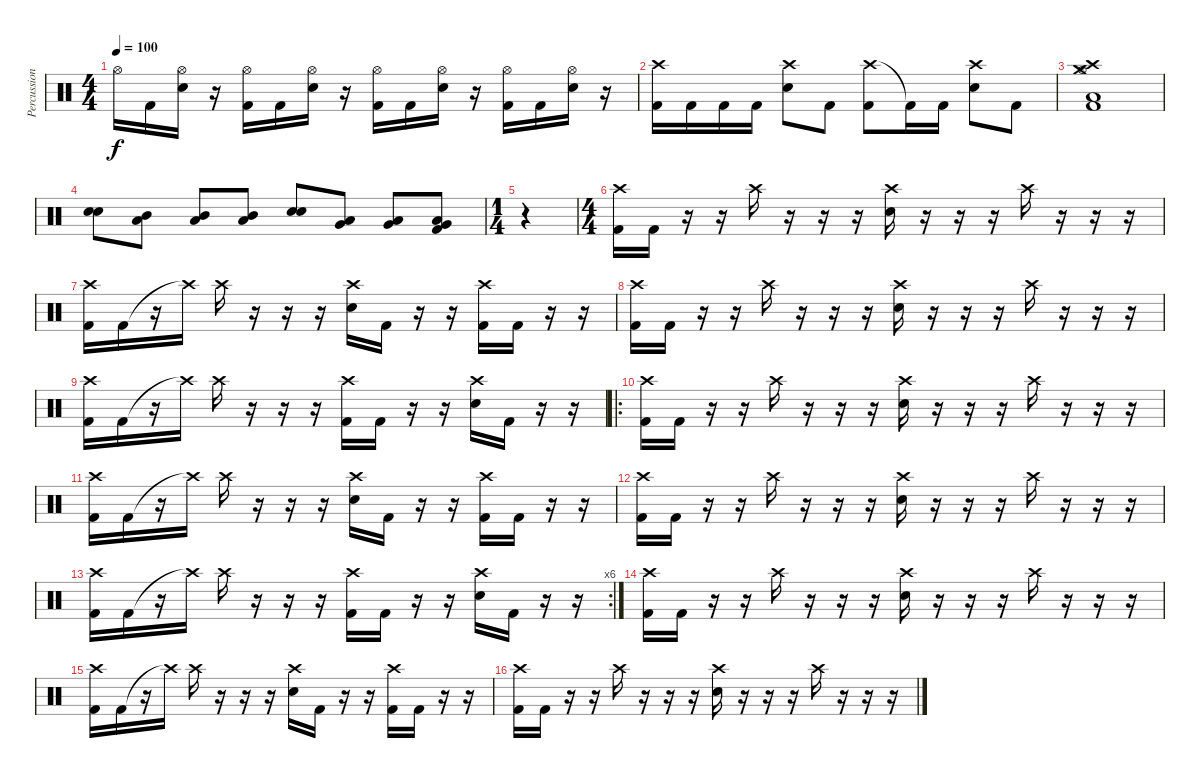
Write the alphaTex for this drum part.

\track ("Percussion" "Percussion") {instrument percussion}
\staff {score}
\articulation defaults
\ts (4 4)
\tempo 100
\clef neutral
\ks c "Hi-Hat (open)".16{dy f} "Kick (hit) 2".16
("Hi-Hat (open)" "Snare (hit) 2").16 r.16 ("Hi-Hat (open)" "Kick (hit) 2").16 "Kick (hit) 2".16 ("Hi-Hat (open)" "Snare (hit) 2").16 r.16 ("Hi-Hat (open)" "Kick (hit) 2").16 "Kick (hit) 2".16 ("Hi-Hat (open)" "Snare (hit) 2").16 r.16 ("Hi-Hat (open)" "Kick (hit) 2").16 "Kick (hit) 2".16 ("Hi-Hat (open)" "Snare (hit) 2").16 r.16 |
("Crash high (hit)" "Kick (hit) 2").16 "Kick (hit) 2".16 "Kick (hit) 2".16 "Kick (hit) 2".16 ("Crash high (hit)" "Snare (hit) 2").8 "Kick (hit) 2".8 ("Crash high (hit)" "Kick (hit) 2").8 "Kick (hit) 2"{t}.16 "Kick (hit) 2".16 ("Crash high (hit)" "Snare (hit) 2").8 "Kick (hit) 2".8 |
("Kick (hit) 2" "Low Floor Tom (hit)" "Hi-Hat (open)" "Crash high (hit)" "Crash medium (hit)").1 |
("Snare (hit) 2" "Snare (hit) 2").8 ("Mid Tom (hit)" "Low Tom (hit)").8 ("Mid Tom (hit)" "Low Tom (hit)").8 ("Mid Tom (hit)" "Low Tom (hit)").8 ("Snare (hit) 2" "Snare (hit) 2").8 ("Low Floor Tom (hit)" "Very Low Tom (hit)").8 ("Very Low Tom (hit)" "Low Floor Tom (hit)").8 ("Kick (hit) 2" "Very Low Tom (hit)" "Low Floor Tom (hit)").8 |
\ts (1 4)
r.4 |
\ts (4 4)
("Crash high (hit)" "Kick (hit) 2").16 "Kick (hit) 2".16 r.16 r.16 "Crash high (hit)".16 r.16 r.16 r.16 ("Crash high (hit)" "Snare (hit) 2").16 r.16 r.16 r.16 "Crash high (hit)".16 r.16 r.16 r.16 |
("Crash high (hit)" "Kick (hit) 2").16 "Kick (hit) 2".16 r.16 "Crash high (hit)"{t}.16 "Crash high (hit)".16 r.16 r.16 r.16 ("Crash high (hit)" "Snare (hit) 2").16 "Kick (hit) 2".16 r.16 r.16 ("Crash high (hit)" "Kick (hit) 2").16 "Kick (hit) 2".16 r.16 r.16 |
("Crash high (hit)" "Kick (hit) 2").16 "Kick (hit) 2".16 r.16 r.16 "Crash high (hit)".16 r.16 r.16 r.16 ("Crash high (hit)" "Snare (hit) 2").16 r.16 r.16 r.16 "Crash high (hit)".16 r.16 r.16 r.16 |
("Crash high (hit)" "Kick (hit) 2").16 "Kick (hit) 2".16 r.16 "Crash high (hit)"{t}.16 "Crash high (hit)".16 r.16 r.16 r.16 ("Crash high (hit)" "Kick (hit) 2").16 "Kick (hit) 2".16 r.16 r.16 ("Crash high (hit)" "Snare (hit) 2").16 "Kick (hit) 2".16 r.16 r.16 |
\ro
("Crash high (hit)" "Kick (hit) 2").16 "Kick (hit) 2".16 r.16 r.16 "Crash high (hit)".16 r.16 r.16 r.16 ("Crash high (hit)" "Snare (hit) 2").16 r.16 r.16 r.16 "Crash high (hit)".16 r.16 r.16 r.16 |
("Crash high (hit)" "Kick (hit) 2").16 "Kick (hit) 2".16 r.16 "Crash high (hit)"{t}.16 "Crash high (hit)".16 r.16 r.16 r.16 ("Crash high (hit)" "Snare (hit) 2").16 "Kick (hit) 2".16 r.16 r.16 ("Crash high (hit)" "Kick (hit) 2").16 "Kick (hit) 2".16 r.16 r.16 |
("Crash high (hit)" "Kick (hit) 2").16 "Kick (hit) 2".16 r.16 r.16 "Crash high (hit)".16 r.16 r.16 r.16 ("Crash high (hit)" "Snare (hit) 2").16 r.16 r.16 r.16 "Crash high (hit)".16 r.16 r.16 r.16 |
\rc 6
("Crash high (hit)" "Kick (hit) 2").16 "Kick (hit) 2".16 r.16 "Crash high (hit)"{t}.16 "Crash high (hit)".16 r.16 r.16 r.16 ("Crash high (hit)" "Kick (hit) 2").16 "Kick (hit) 2".16 r.16 r.16 ("Crash high (hit)" "Snare (hit) 2").16 "Kick (hit) 2".16 r.16 r.16 |
("Crash high (hit)" "Kick (hit) 2").16 "Kick (hit) 2".16 r.16 r.16 "Crash high (hit)".16 r.16 r.16 r.16 ("Crash high (hit)" "Snare (hit) 2").16 r.16 r.16 r.16 "Crash high (hit)".16 r.16 r.16 r.16 |
("Crash high (hit)" "Kick (hit) 2").16 "Kick (hit) 2".16 r.16 "Crash high (hit)"{t}.16 "Crash high (hit)".16 r.16 r.16 r.16 ("Crash high (hit)" "Snare (hit) 2").16 "Kick (hit) 2".16 r.16 r.16 ("Crash high (hit)" "Kick (hit) 2").16 "Kick (hit) 2".16 r.16 r.16 |
("Crash high (hit)" "Kick (hit) 2").16 "Kick (hit) 2".16 r.16 r.16 "Crash high (hit)".16 r.16 r.16 r.16 ("Crash high (hit)" "Snare (hit) 2").16 r.16 r.16 r.16 "Crash high (hit)".16 r.16 r.16 r.16
